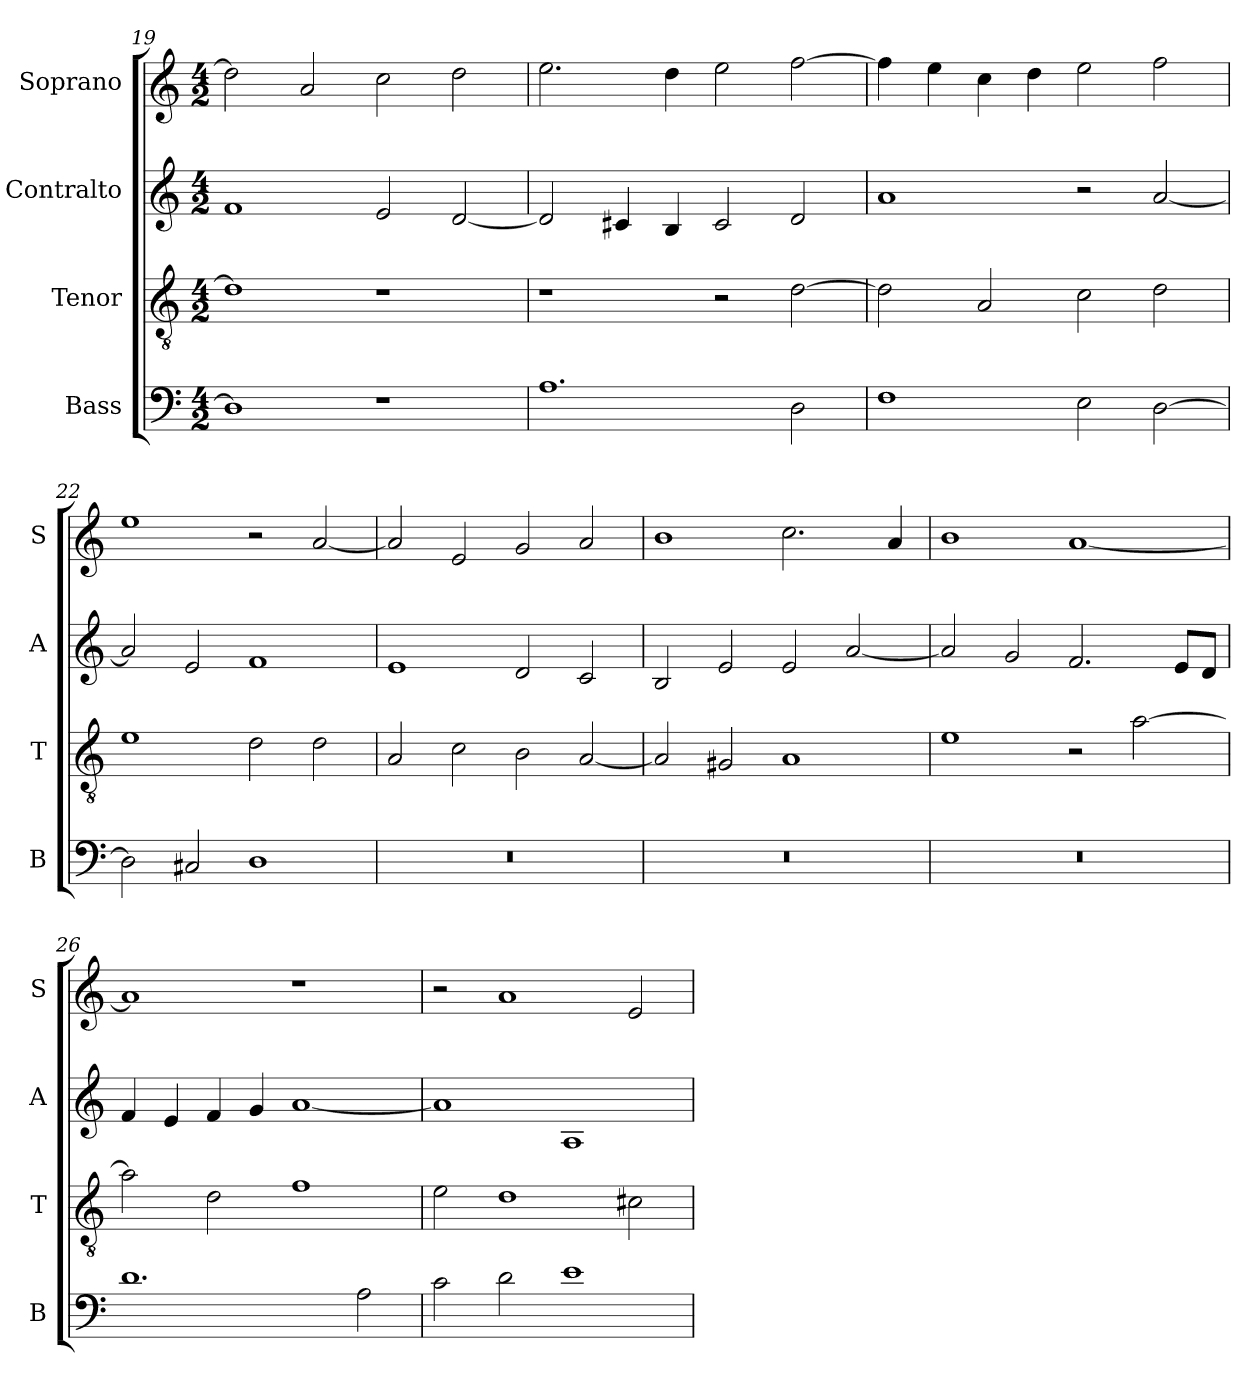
**kern	**kern	**kern	**kern
*part4	*part3	*part2	*part1
*staff4	*staff3	*staff2	*staff1
*I"Bass	*I"Tenor	*I"Contralto	*I"Soprano
*I'B	*I'T	*I'A	*I'S
*clefF4	*clefGv2	*clefG2	*clefG2
*k[]	*k[]	*k[]	*k[]
*D:dor	*D:dor	*D:dor	*D:dor
*M4/2	*M4/2	*M4/2	*M4/2
=19	=19	=19	=19
1D]	1d]	1f	2dd]
.	.	.	2a
1r	1r	2e	2cc
.	.	[2d	2dd
=20	=20	=20	=20
1.A	1r	2d]	2.ee
.	.	4c#X	.
.	.	4B	4dd
.	2r	2c#	2ee
2D	[2d	2d	[2ff
=21	=21	=21	=21
1F	2d]	1a	4ff]
.	.	.	4ee
.	2A	.	4cc
.	.	.	4dd
2E	2c	2r	2ee
[2D	2d	[2a	2ff
=22	=22	=22	=22
2D]	1e	2a]	1ee
2C#X	.	2e	.
1D	2d	1f	2r
.	2d	.	[2a
=23	=23	=23	=23
0r	2A	1e	2a]
.	2c	.	2e
.	2B	2d	2g
.	[2A	2c	2a
=24	=24	=24	=24
0r	2A]	2B	1b
.	2G#X	2e	.
.	1A	2e	2.cc
.	.	[2a	.
.	.	.	4a
=25	=25	=25	=25
0r	1e	2a]	1b
.	.	2g	.
.	2r	2.f	[1a
.	[2a	.	.
.	.	8e/L	.
.	.	8d/J	.
=26	=26	=26	=26
1.d	2a]	4f	1a]
.	.	4e	.
.	2d	4f	.
.	.	4g	.
.	1f	[1a	1r
2A	.	.	.
=27	=27	=27	=27
2c	2e	1a]	2r
2d	1d	.	1a
1e	.	1A	.
.	2c#X	.	2e
=	=	=	=
*-	*-	*-	*-
